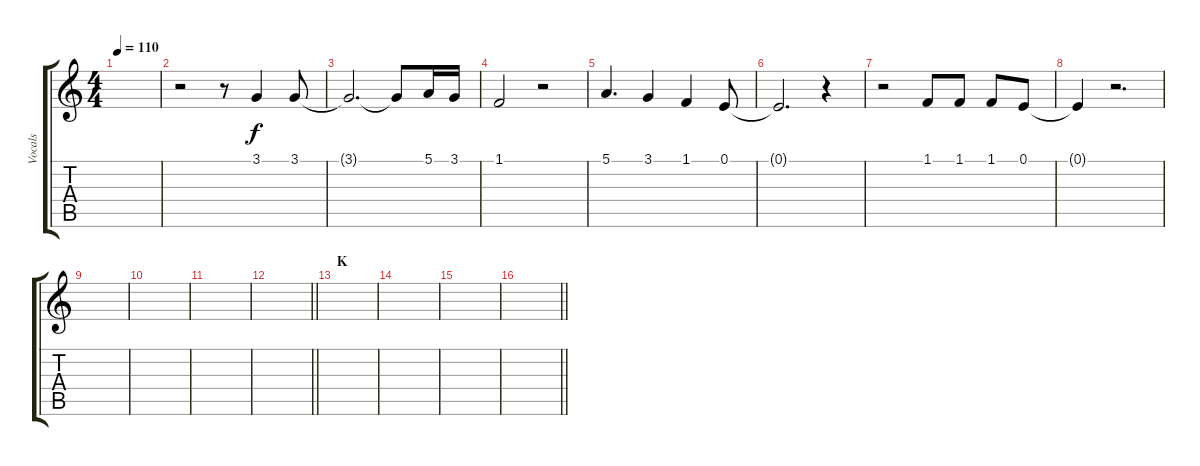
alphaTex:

\track ("Vocals" "Vocals") {instrument pad4choir}
\staff {score tabs}
\tuning (E4 B3 G3 D3 A2 E2) {hide}
\ts (4 4)
\tempo 110
\clef g2
\ks c
|
r.2 r.8 3.1.4 3.1.8 |
3.1{t}.2{d} 3.1{t}.8 5.1.16 3.1.16 |
1.1.2 r.2 |
5.1.4{d} 3.1.4 1.1.4 0.1.8 |
0.1{t}.2{d} r.4 |
r.2 1.1.8 1.1.8 1.1.8 0.1.8 |
0.1{t}.4 r.2{d} |
|
|
|
\barLineRight lightlight
|
\section ("" "K")
|
|
|
\barLineRight lightlight
